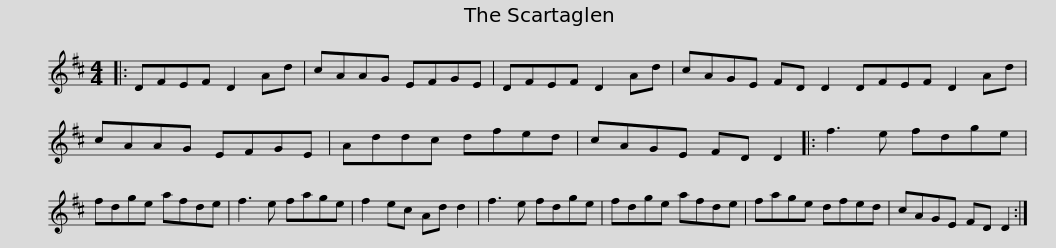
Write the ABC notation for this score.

X:1
L:1/8
M:4/4
I:linebreak $
K:D
V:1 treble
V:1
|: DFEF D2 Ad | cAAG EFGE | DFEF D2 Ad | cAGE FD D2 DFEF D2 Ad |$ cAAG EFGE | %5
 Addc dfed | cAGE FD D2 |: f3 e fdge | fdge afde | f3 e fage |$ %10
 f2 ec Ad d2 | f3 e fdge | fdge afde | fage dfed | cAGE FD D2 :| %15
